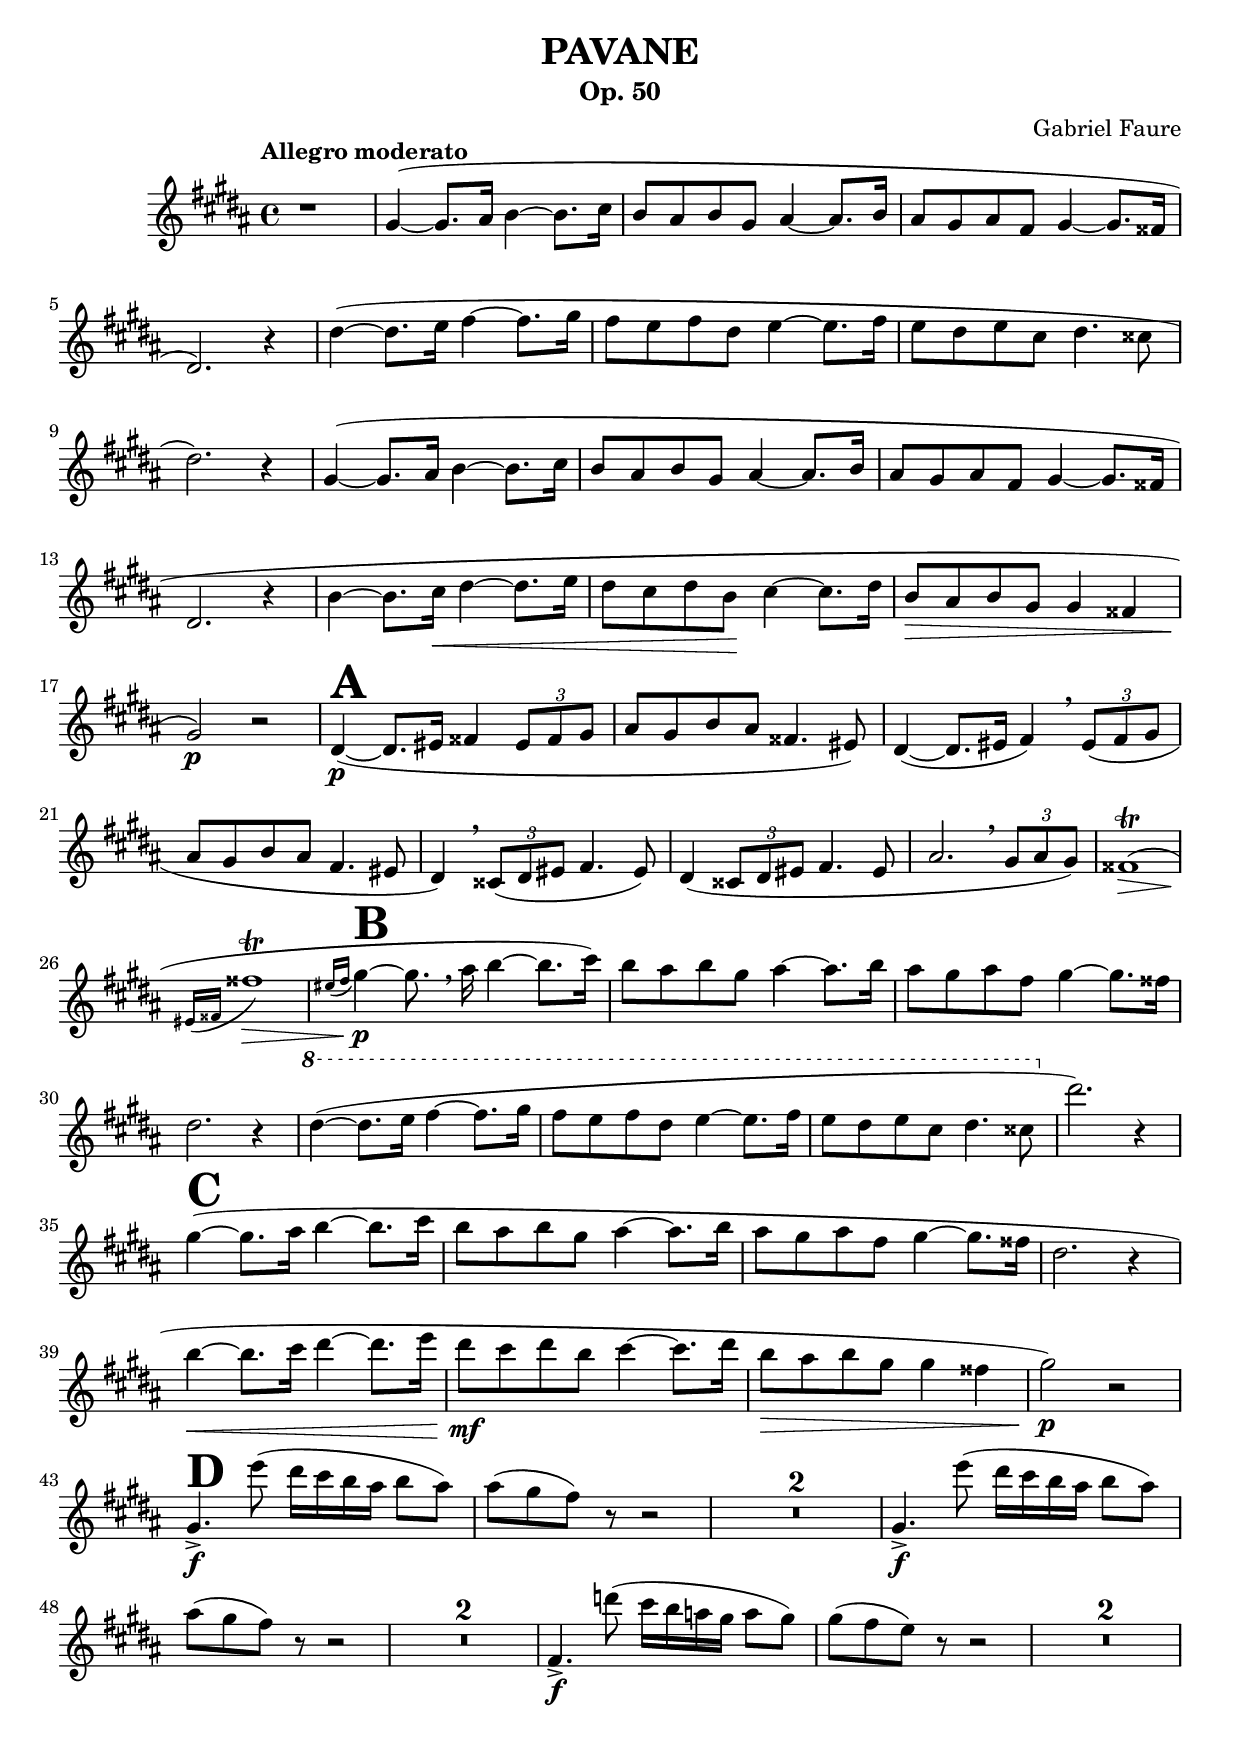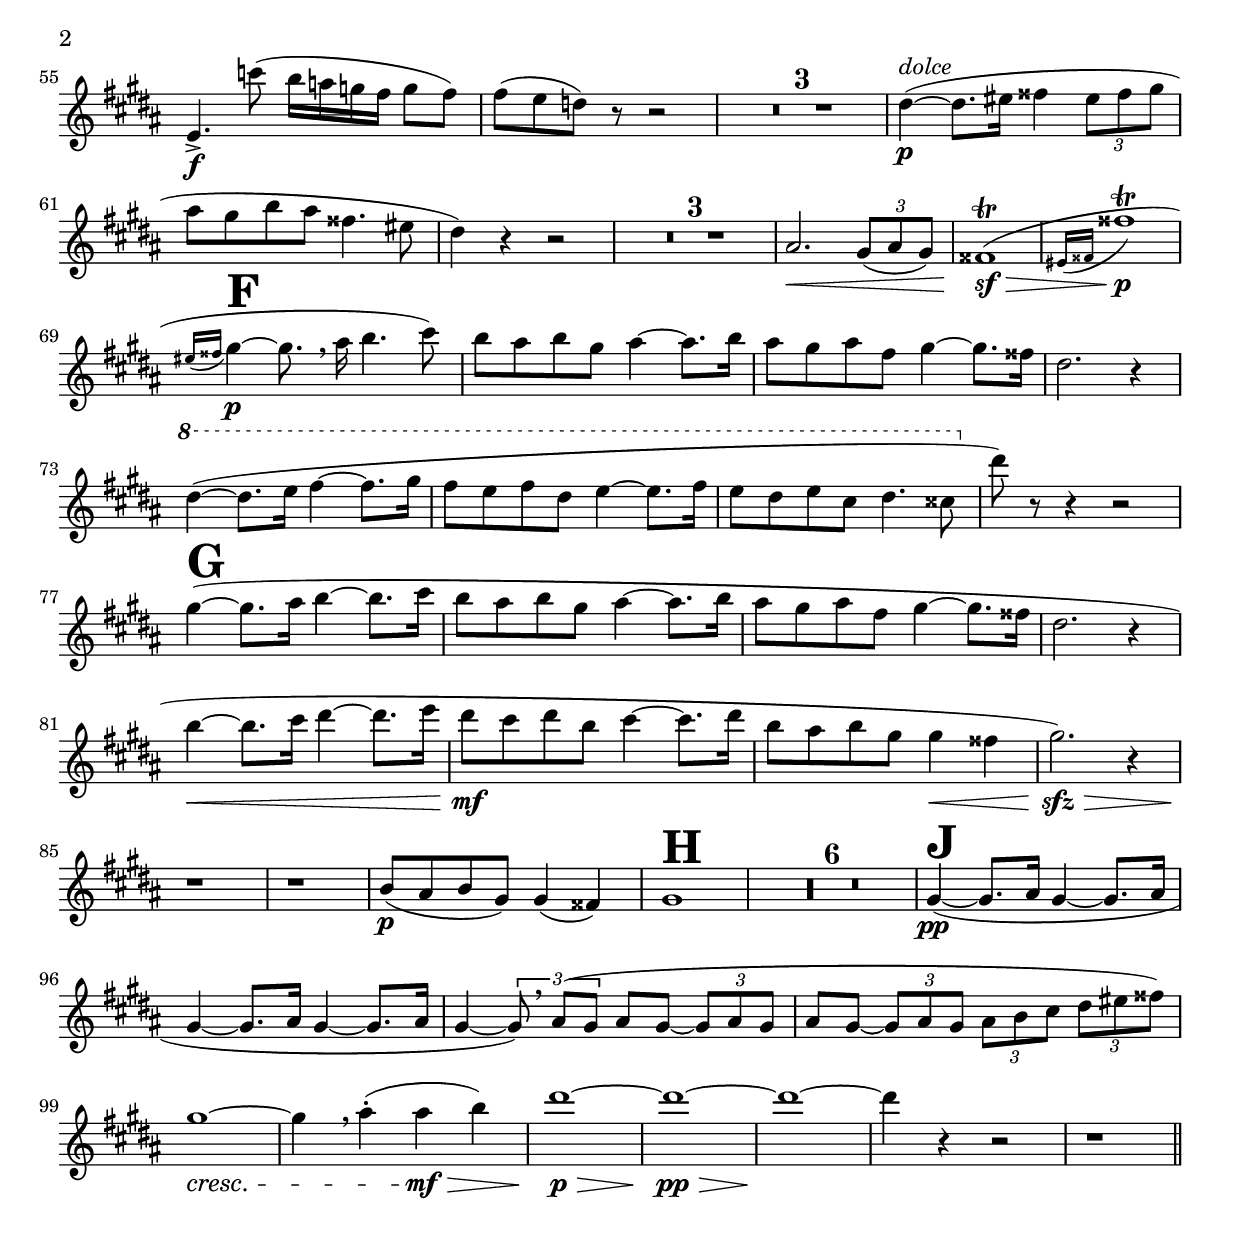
\version "2.18.2"
\header {
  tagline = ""  % removed
  title = "PAVANE"
  subtitle = "Op. 50"
  composer = "Gabriel Faure"
}
% \include "lilypond-book-preamble.ly"


global = {
\key g \major
  \time 2/4
}

	%%%{{ PREAMBLE
#(define (naturalize-pitch p)
   (let ((o (ly:pitch-octave p))
         (a (* 4 (ly:pitch-alteration p)))
         ;; alteration, a, in quarter tone steps,
         ;; for historical reasons
         (n (ly:pitch-notename p)))
     (cond
      ((and (> a 1) (or (eq? n 6) (eq? n 2)))
       (set! a (- a 2))
       (set! n (+ n 1)))
      ((and (< a -1) (or (eq? n 0) (eq? n 3)))
       (set! a (+ a 2))
       (set! n (- n 1))))
     (cond
      ((> a 2) (set! a (- a 4)) (set! n (+ n 1)))
      ((< a -2) (set! a (+ a 4)) (set! n (- n 1))))
     (if (< n 0) (begin (set! o (- o 1)) (set! n (+ n 7))))
     (if (> n 6) (begin (set! o (+ o 1)) (set! n (- n 7))))
     (ly:make-pitch o n (/ a 4))))

#(define (naturalize music)
   (let ((es (ly:music-property music 'elements))
         (e (ly:music-property music 'element))
         (p (ly:music-property music 'pitch)))
     (if (pair? es)
         (ly:music-set-property!
          music 'elements
          (map (lambda (x) (naturalize x)) es)))
     (if (ly:music? e)
         (ly:music-set-property!
          music 'element
          (naturalize e)))
     (if (ly:pitch? p)
         (begin
           (set! p (naturalize-pitch p))
           (ly:music-set-property! music 'pitch p)))
     music))

naturalizeMusic =
#(define-music-function (parser location m)
   (ly:music?)
   (naturalize m))

	%%%}}

\parallelMusic #'(
voiceC
) 
% rhMusic
% lhMusic

{
  	%%{{{EXPOSITION
  %--------------------bar1 

	\compressFullBarRests
\tempo "Allegro moderato" \key fis \minor  \time 4/4 
\relative c'      r1 |
      %--------------------bar2 

      fis4~( fis8. gis16 a4~ a8. b16 |
      %--------------------bar3 

      a8 gis a fis gis4~ gis8. a16 |
      %--------------------bar4 

	gis8 fis gis e fis4~ fis8. eis16 |
	%--------------------bar5 

	cis2.) r4 |
	%--------------------bar6 

	cis'4~( cis8. d16 e4~ e8. fis16 |
	%--------------------bar7 

	e8 d e cis d4~ d8. e16 |
	%--------------------bar8 

	d8 cis d b cis4. bis8 |
	%--------------------bar9 

	cis2.) r4 |
	%--------------------bar10 

	fis,4~( fis8. gis16 a4~ a8. b16 |
	%--------------------bar11 

	a8 gis a fis gis4~ gis8. a16 |
	%--------------------bar12 

	gis8 fis gis e fis4~ fis8. eis16 |
	%--------------------bar13 

	cis2.( r4 |
	%--------------------bar14 

	a'4~( a8. b16\< cis4~ cis8. d16 |
	%--------------------bar15 

	cis8 b cis a\! b4~ b8. cis16 |
	%--------------------bar16 

	a8\> gis a fis fis4 eis4 |
	%--------------------bar17 

	fis2\!\p) r2 |
	%--------------------bar18 

	cis4~(\p^\markup { \fontsize #6 \bold A } cis8. dis16 eis4 \tuplet 3/2 { dis8 eis fis } |
	%--------------------bar19 

	gis8 fis a gis eis4. dis8) |
	%--------------------bar20 

	cis4~( cis8. dis16 e4) \breathe \tuplet 3/2 {dis8( e fis} |
	%--------------------bar21 

	gis8 fis a gis e4. dis8 |
	%--------------------bar22 

	cis4) \breathe \tuplet 3/2 {bis8( cis dis} e4. dis8) |
	%--------------------bar23 

	cis4( \tuplet 3/2 {bis8 cis dis} e4. dis8 |
	%--------------------bar24 

	gis2. \breathe \tuplet 3/2 {fis8( gis fis)} |
	%--------------------bar25 

	eis1(\>\trill |
	%--------------------bar26 

	\acciaccatura {dis16 eis}  eis'1\!\trill\> |
	%--------------------bar27 

	\acciaccatura {dis16 e} fis4~(\p\!^\markup {\fontsize #6 \bold B } fis8. \breathe gis16 a4~ a8. b16) |
	%--------------------bar28 

	a8 gis a fis gis4~ gis8. a16 |
	%--------------------bar29 

	gis8 fis gis e fis4~ fis8. eis16 |
	%--------------------bar30 

	cis2.) r4 |
	%--------------------bar31 

	\ottava #1 
	cis'4~( cis8. d16 e4~ e8. fis16 |
	%--------------------bar32 

	e8 d e cis d4~ d8. e16 |
	%--------------------bar33 

	d8 cis d b cis4. bis8 |
	%--------------------bar34 

	\ottava #0 cis2.) r4 |
	%--------------------bar35 

	fis,4~(^\markup {\fontsize #6 \bold C } fis8. gis16 a4~ a8. b16 |
	%--------------------bar36 

	a8 gis a fis gis4~ gis8. a16 |
	%--------------------bar37 

	gis8 fis gis e fis4~ fis8. eis16 |
	%--------------------bar38 

	cis2.( r4 |
	%--------------------bar39 

	a'4~(\< a8. b16 cis4~ cis8. d16 |
	%--------------------bar40 

	cis8\mf\! b cis a b4~ b8. cis16 |
	%--------------------bar41 

	a8\> gis a fis fis4 eis4 |
	%--------------------bar42 

	fis2\p)\! r2 |

	%%}}}
	%%{{{RAZRABOTKA
	%--------------------bar43 
	
	fis,4.->\f^\markup {\fontsize #6 \bold D } d''8( cis16 b a gis a8 gis) |
	%--------------------bar44 

	gis8( fis e) r8 r2 |
	%--------------------bar45 

	R1*2
	%--------------------bar47 

	fis,4.->\f d''8( cis16 b a gis a8 gis) |
	%--------------------bar48 

	gis8( fis e) r8 r2 |
	%--------------------bar49 

	R1*2
	%--------------------bar51 

	e,4.\f-> c''8( b16 a g fis g8 fis) |
	%--------------------bar52 

	fis8( e d) r8 r2 |
	%--------------------bar53 

	R1*2
	%--------------------bar55 

	d,4.\f-> bes''8( a16 g f e f8 e) |
	%--------------------bar56 

	e8( d c) r8 r2 |
	%--------------------bar57 

	R1*3
	%--------------------bar60 

	cis4~(\p^\markup {\italic dolce} cis8. dis16 eis4 \tuplet 3/2 {dis8 eis fis} |
	%--------------------bar61 

	gis8 fis a gis eis4. dis8 |
	%--------------------bar62 

	cis4) r4 r2 |
	%--------------------bar63 

	R1*3
	%--------------------bar66 

	gis2.\< \tuplet 3/2 {fis8( gis fis)} |
	%--------------------bar67 

	eis1\!\sf\trill\>( |
	%--------------------bar68 

	\acciaccatura {dis16 eis} eis'1\trill\!\p |
	%--------------------bar69 

	\acciaccatura {dis16 eis} fis4~(\p\!^\markup {\fontsize #6 \bold F } fis8. \breathe gis16 a4. b8) |
	%--------------------bar70 

	a8 gis a fis gis4~ gis8. a16 |
	%--------------------bar71 

	gis8 fis gis e fis4~ fis8. eis16 |
	%--------------------bar72 

	cis2.) r4 |
	%--------------------bar73 

	\ottava #1 
	cis'4~( cis8. d16 e4~ e8. fis16 |
	%--------------------bar74 

	e8 d e cis d4~ d8. e16 |
	%--------------------bar75 

	d8 cis d b cis4. bis8 |
	%--------------------bar76 

	\ottava #0 cis8) r8 r4 r2 |
	%--------------------bar77 

	fis,4~(^\markup {\fontsize #6 \bold G } fis8. gis16 a4~ a8. b16 |
	%--------------------bar78 

	a8 gis a fis gis4~ gis8. a16 |
	%--------------------bar79 

	gis8 fis gis e fis4~ fis8. eis16 |
	%--------------------bar80 

	cis2.( r4 |
	%--------------------bar81 

	a'4~(\< a8. b16 cis4~ cis8. d16 |
	%--------------------bar82 

	cis8\mf\! b cis a b4~ b8. cis16 |
	%--------------------bar83 

	a8 gis a fis fis4\< eis4 |
	%--------------------bar84 

	fis2.)\!\sfz\> r4 |
	%--------------------bar85 

	r1\! |
	%--------------------bar86 

	r1 |
	%--------------------bar87 

	a,8(\p gis a fis) fis4( eis) |
	%--------------------bar88 

	fis1^\markup {\fontsize #6 \bold H } |
	%--------------------bar89 

	R1*6 |
	%--------------------bar90 

	fis4\pp~(^\markup {\fontsize #6 \bold J } fis8. gis16 fis4~ fis8. gis16 |
	%--------------------bar91 

	fis4~ fis8. gis16 fis4~ fis8. gis16 |
	%--------------------bar92 

	fis4~ \tuplet 3/2 {fis8) \breathe gis( fis} gis8 fis~ \tuplet 3/2 {fis8 gis fis}|
	%--------------------bar93 

	gis8 fis~ \tuplet 3/2 {fis8 gis fis} \tuplet 3/2 {gis a b} \tuplet 3/2 {cis dis eis)} |
	%--------------------bar94 

	fis1\cresc~ |
	%--------------------bar95 

	fis4 \breathe gis-.( gis(\mf\> a)) |
	%--------------------bar96 

	cis1\!\p\>~ |
	%--------------------bar97 

	cis1~\pp\> |
	%--------------------bar98 

	cis1~\! |
	%--------------------bar99 

	cis4\! r4 r2 |
	%--------------------bar100 

	r1 | \bar "||"




	%%}}}
      }
   



      \score {
    \transpose fis gis
%\new StaffGroup <<
% \new Staff 
%   \with {instrumentName = #"Струнные "} 
%   << \relative c'' { \voiceA } \\ \relative c' { \voiceB } >>
  \new Staff 
    %\with {instrumentName = #"Фортепиано "} 
    \relative c' 
    { \voiceC }
% \new Staff 
%   \with {instrumentName = #"Электрогитара "} 
%   \relative c {\clef bass  \voiceD }
%  \new PianoStaff <<
%    \new Staff \rhMusic
%    \new Staff \lhMusic
%    >>
%>>
}
